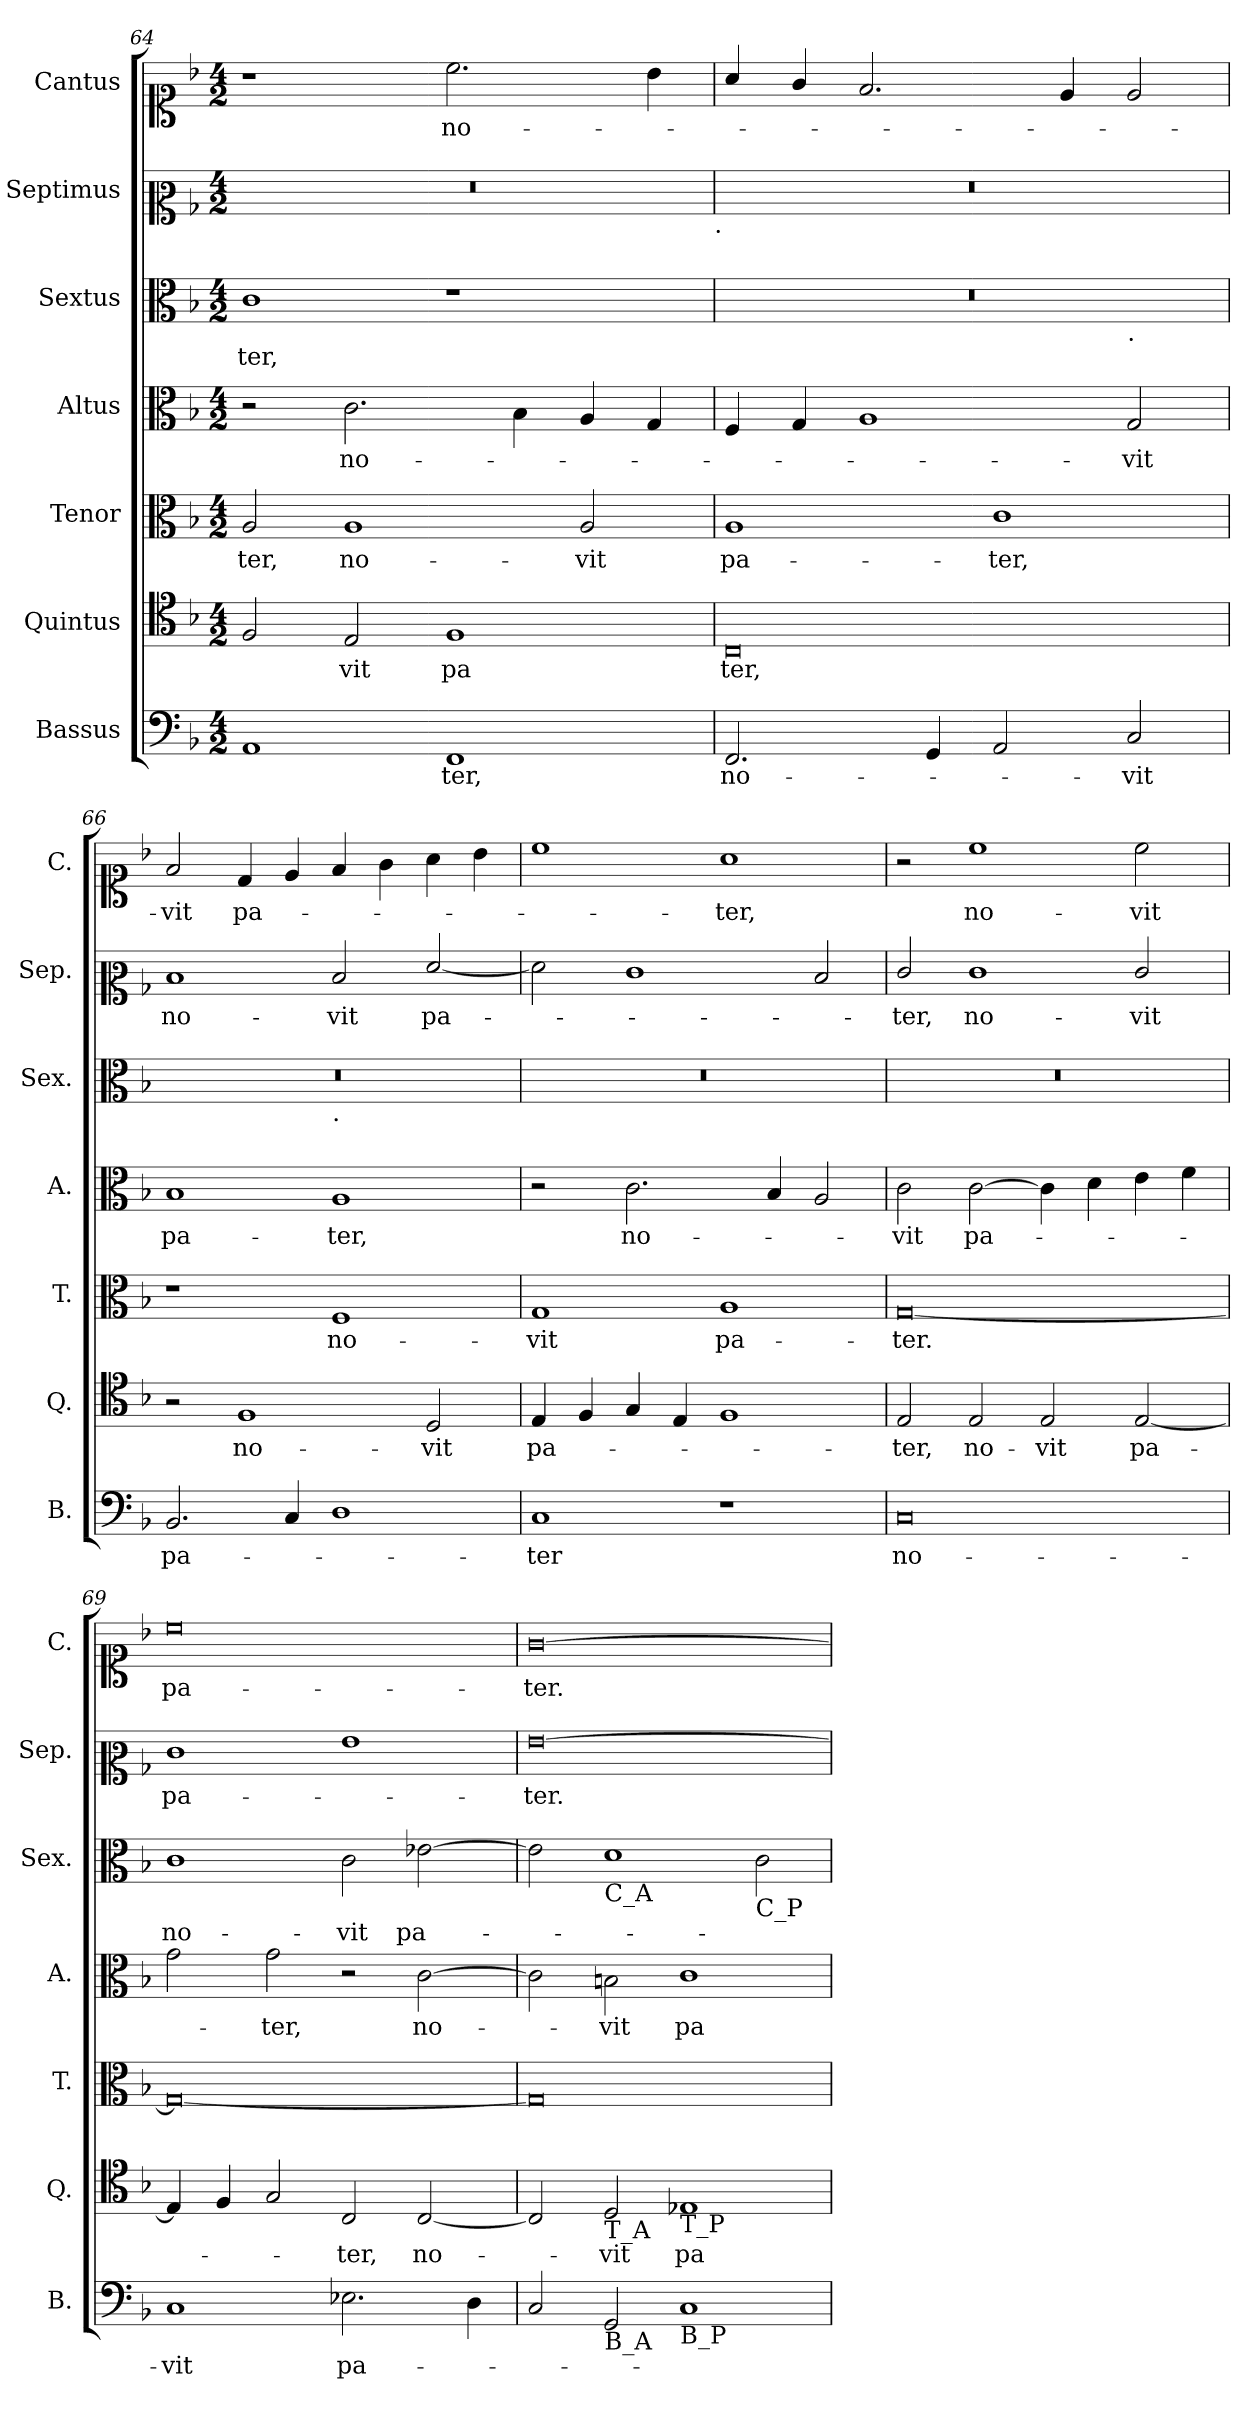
**kern	**text	**kern	**text	**kern	**text	**kern	**text	**kern	**text	**kern	**text	**kern	**text
*part7	*part7	*part6	*part6	*part5	*part5	*part4	*part4	*part3	*part3	*part2	*part2	*part1	*part1
*staff7	*staff7	*staff6	*staff6	*staff5	*staff5	*staff4	*staff4	*staff3	*staff3	*staff2	*staff2	*staff1	*staff1
*I"Bassus	*	*I"Quintus	*	*I"Tenor	*	*I"Altus	*	*I"Sextus	*	*I"Septimus	*	*I"Cantus	*
*I'B.	*	*I'Q.	*	*I'T.	*	*I'A.	*	*I'Sex.	*	*I'Sep.	*	*I'C.	*
*clefF4	*	*clefC4	*	*clefC3	*	*clefC3	*	*clefC3	*	*clefC2	*	*clefC1	*
*k[b-]	*	*k[b-]	*	*k[b-]	*	*k[b-]	*	*k[b-]	*	*k[b-]	*	*k[b-]	*
*F:	*	*F:	*	*F:	*	*F:	*	*F:	*	*F:	*	*F:	*
*M4/2	*	*M4/2	*	*M4/2	*	*M4/2	*	*M4/2	*	*M4/2	*	*M4/2	*
=64	=64	=64	=64	=64	=64	=64	=64	=64	=64	=64	=64	=64	=64
!	!	!	!	!	!	!	!	!	!	!LO:N:vis=1	!	!	!
1AA	.	2F/	.	2A/	-ter,	2r	.	1c	-ter,	0r	.	1r	.
.	.	2E/	-vit	1A	no-	2.c\	no-	.	.	.	.	.	.
1FF	-ter,	1F	pa	.	.	.	.	1r	.	.	.	2.cc\	no-
.	.	.	.	.	.	4B-\	.	.	.	.	.	.	.
.	.	.	.	2A/	-vit	4A/	.	.	.	.	.	.	.
.	.	.	.	.	.	4G/	.	.	.	.	.	4b-\	.
!	!	!	!	!	!	!	!	!	!	!LO:TX:b:t=.	!	!	!
=65	=65	=65	=65	=65	=65	=65	=65	=65	=65	=65	=65	=65	=65
!	!	!	!	!	!	!	!	!LO:N:vis=1	!	!LO:N:vis=1	!	!	!
*	*	*	*	*	*	*	*	*^	*	*	*	*	*
2.FF/	no-	0C	ter,	1A	pa-	4F/	.	0r	1.ryy	.	0r	.	4a/	.
.	.	.	.	.	.	4G/	.	.	.	.	.	.	4g/	.
.	.	.	.	.	.	1A	.	.	.	.	.	.	2.f/	.
4GG/	.	.	.	.	.	.	.	.	.	.	.	.	.	.
2AA/	.	.	.	1c	-ter,	.	.	.	.	.	.	.	.	.
.	.	.	.	.	.	.	.	.	.	.	.	.	4e/	.
!	!	!	!	!	!	!	!	!	!LO:TX:b:t=.	!	!	!	!	!
2C/	-vit	.	.	.	.	2G/	-vit	.	2ryy	.	.	.	2e/	.
=66	=66	=66	=66	=66	=66	=66	=66	=66	=66	=66	=66	=66	=66	=66
!	!	!	!	!	!	!	!	!LO:N:vis=1	!	!	!	!	!	!
2.BB-/	pa-	2r	.	1r	.	1B-	pa-	0r	1ryy	.	1d	no-	2f/	-vit
.	.	1F	no-	.	.	.	.	.	.	.	.	.	4d/	pa-
4C/	.	.	.	.	.	.	.	.	.	.	.	.	4e/	.
!	!	!	!	!	!	!	!	!	!LO:TX:b:t=.	!	!	!	!	!
1D	.	.	.	1F	no-	1A	-ter,	.	1ryy	.	2d/	-vit	4f/	.
.	.	.	.	.	.	.	.	.	.	.	.	.	4g\	.
.	.	2D/	-vit	.	.	.	.	.	.	.	[2f/	pa-	4a\	.
.	.	.	.	.	.	.	.	.	.	.	.	.	4b-\	.
=67	=67	=67	=67	=67	=67	=67	=67	=67	=67	=67	=67	=67	=67	=67
!	!	!	!	!	!	!	!	!LO:N:vis=1	!	!	!	!	!	!
*	*	*	*	*	*	*	*	*v	*v	*	*	*	*	*
1C	-ter	4E/	pa-	1G	-vit	2r	.	0r	.	2f\]	.	1cc	.
.	.	4F/	.	.	.	.	.	.	.	.	.	.	.
.	.	4G/	.	.	.	2.c\	no-	.	.	1e	.	.	.
.	.	4E/	.	.	.	.	.	.	.	.	.	.	.
1r	.	1F	.	1A	pa-	.	.	.	.	.	.	1a	-ter,
.	.	.	.	.	.	4B-/	.	.	.	.	.	.	.
.	.	.	.	.	.	2A/	.	.	.	2d/	.	.	.
=68	=68	=68	=68	=68	=68	=68	=68	=68	=68	=68	=68	=68	=68
!	!	!	!	!	!	!	!	!LO:N:vis=1	!	!	!	!	!
0C	no-	2E/	-ter,	[0G	-ter.	2c\	-vit	0r	.	2e/	-ter,	2r	.
.	.	2E/	no-	.	.	[2c\	pa-	.	.	1e	no-	1cc	no-
.	.	2E/	-vit	.	.	4c\]	.	.	.	.	.	.	.
.	.	.	.	.	.	4d\	.	.	.	.	.	.	.
.	.	[2E/	pa-	.	.	4e\	.	.	.	2e/	-vit	2cc\	-vit
.	.	.	.	.	.	4f\	.	.	.	.	.	.	.
=69	=69	=69	=69	=69	=69	=69	=69	=69	=69	=69	=69	=69	=69
1C	-vit	4E/]	.	0G_	.	2g\	.	1c	no-	1e	pa-	0cc	pa-
.	.	4F/	.	.	.	.	.	.	.	.	.	.	.
.	.	2G/	.	.	.	2g\	-ter,	.	.	.	.	.	.
2.E-X\	pa-	2C/	-ter,	.	.	2r	.	2c\	-vit	1g	.	.	.
.	.	[2C/	no-	.	.	[2c\	no-	[2e-X\	pa-	.	.	.	.
4D\	.	.	.	.	.	.	.	.	.	.	.	.	.
=70	=70	=70	=70	=70	=70	=70	=70	=70	=70	=70	=70	=70	=70
2C/	.	2C/]	.	0G]	.	2c\]	.	2e-\]	.	[0g	-ter.	[0g	-ter.
!	!	!	!	!	!	!	!	!LO:TX:b:t=C_A	!	!	!	!	!
!	!	!LO:TX:b:t=T_A	!	!	!	!	!	!	!	!	!	!	!
!LO:TX:b:t=B_A	!	!	!	!	!	!	!	!	!	!	!	!	!
2GG/	.	2D/	-vit	.	.	2Bn\	-vit	1d	.	.	.	.	.
!	!	!LO:TX:b:t=T_P	!	!	!	!	!	!	!	!	!	!	!
!LO:TX:b:t=B_P	!	!	!	!	!	!	!	!	!	!	!	!	!
1C	.	1E-X	pa-	.	.	1c	pa-	.	.	.	.	.	.
!	!	!	!	!	!	!	!	!LO:TX:b:t=C_P	!	!	!	!	!
.	.	.	.	.	.	.	.	2c\	.	.	.	.	.
=	=	=	=	=	=	=	=	=	=	=	=	=	=
*-	*-	*-	*-	*-	*-	*-	*-	*-	*-	*-	*-	*-	*-
